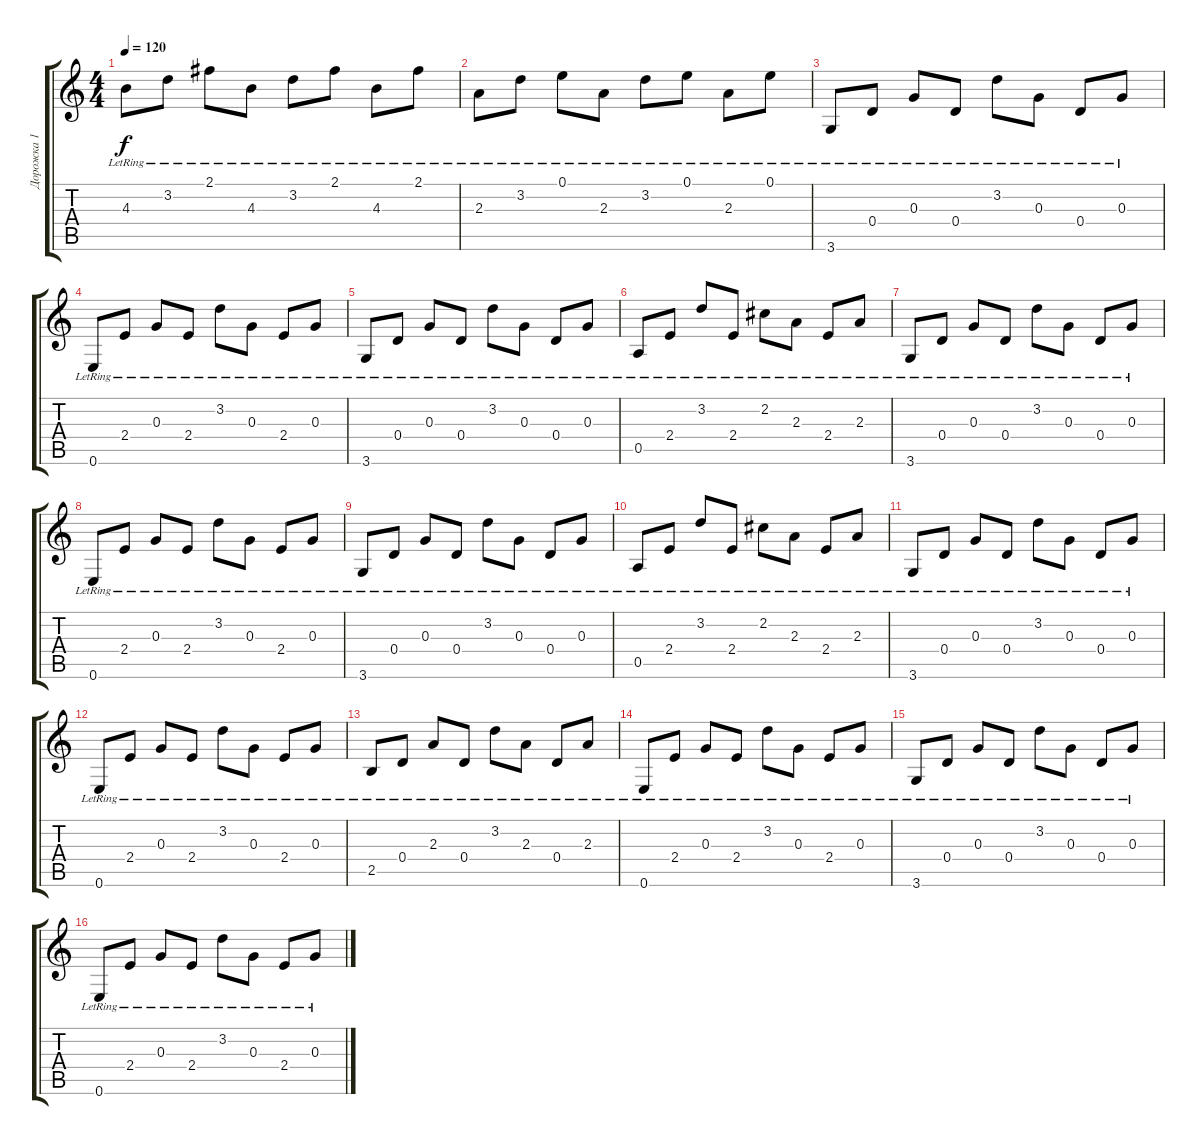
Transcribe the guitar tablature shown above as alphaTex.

\track ("Дорожка 1" "Дорожка 1") {instrument acousticguitarsteel}
\staff {score tabs}
\tuning (E4 B3 G3 D3 A2 E2) {hide}
\ts (4 4)
\tempo 120
\clef g2
\ks c
4.3{lr}.8{dy f} 3.2{lr}.8 2.1{lr}.8 4.3{lr}.8 3.2{lr}.8 2.1{lr}.8 4.3{lr}.8 2.1{lr}.8 |
2.3{lr}.8 3.2{lr}.8 0.1{lr}.8 2.3{lr}.8 3.2{lr}.8 0.1{lr}.8 2.3{lr}.8 0.1{lr}.8 |
3.6{lr}.8 0.4{lr}.8 0.3{lr}.8 0.4{lr}.8 3.2{lr}.8 0.3{lr}.8 0.4{lr}.8 0.3{lr}.8 |
0.6{lr}.8 2.4{lr}.8 0.3{lr}.8 2.4{lr}.8 3.2{lr}.8 0.3{lr}.8 2.4{lr}.8 0.3{lr}.8 |
3.6{lr}.8 0.4{lr}.8 0.3{lr}.8 0.4{lr}.8 3.2{lr}.8 0.3{lr}.8 0.4{lr}.8 0.3{lr}.8 |
0.5{lr}.8 2.4{lr}.8 3.2{lr}.8 2.4{lr}.8 2.2{lr}.8 2.3{lr}.8 2.4{lr}.8 2.3{lr}.8 |
3.6{lr}.8 0.4{lr}.8 0.3{lr}.8 0.4{lr}.8 3.2{lr}.8 0.3{lr}.8 0.4{lr}.8 0.3{lr}.8 |
0.6{lr}.8 2.4{lr}.8 0.3{lr}.8 2.4{lr}.8 3.2{lr}.8 0.3{lr}.8 2.4{lr}.8 0.3{lr}.8 |
3.6{lr}.8 0.4{lr}.8 0.3{lr}.8 0.4{lr}.8 3.2{lr}.8 0.3{lr}.8 0.4{lr}.8 0.3{lr}.8 |
0.5{lr}.8 2.4{lr}.8 3.2{lr}.8 2.4{lr}.8 2.2{lr}.8 2.3{lr}.8 2.4{lr}.8 2.3{lr}.8 |
3.6{lr}.8 0.4{lr}.8 0.3{lr}.8 0.4{lr}.8 3.2{lr}.8 0.3{lr}.8 0.4{lr}.8 0.3{lr}.8 |
0.6{lr}.8 2.4{lr}.8 0.3{lr}.8 2.4{lr}.8 3.2{lr}.8 0.3{lr}.8 2.4{lr}.8 0.3{lr}.8 |
2.5{lr}.8 0.4{lr}.8 2.3{lr}.8 0.4{lr}.8 3.2{lr}.8 2.3{lr}.8 0.4{lr}.8 2.3{lr}.8 |
0.6{lr}.8 2.4{lr}.8 0.3{lr}.8 2.4{lr}.8 3.2{lr}.8 0.3{lr}.8 2.4{lr}.8 0.3{lr}.8 |
3.6{lr}.8 0.4{lr}.8 0.3{lr}.8 0.4{lr}.8 3.2{lr}.8 0.3{lr}.8 0.4{lr}.8 0.3{lr}.8 |
0.6{lr}.8 2.4{lr}.8 0.3{lr}.8 2.4{lr}.8 3.2{lr}.8 0.3{lr}.8 2.4{lr}.8 0.3{lr}.8
